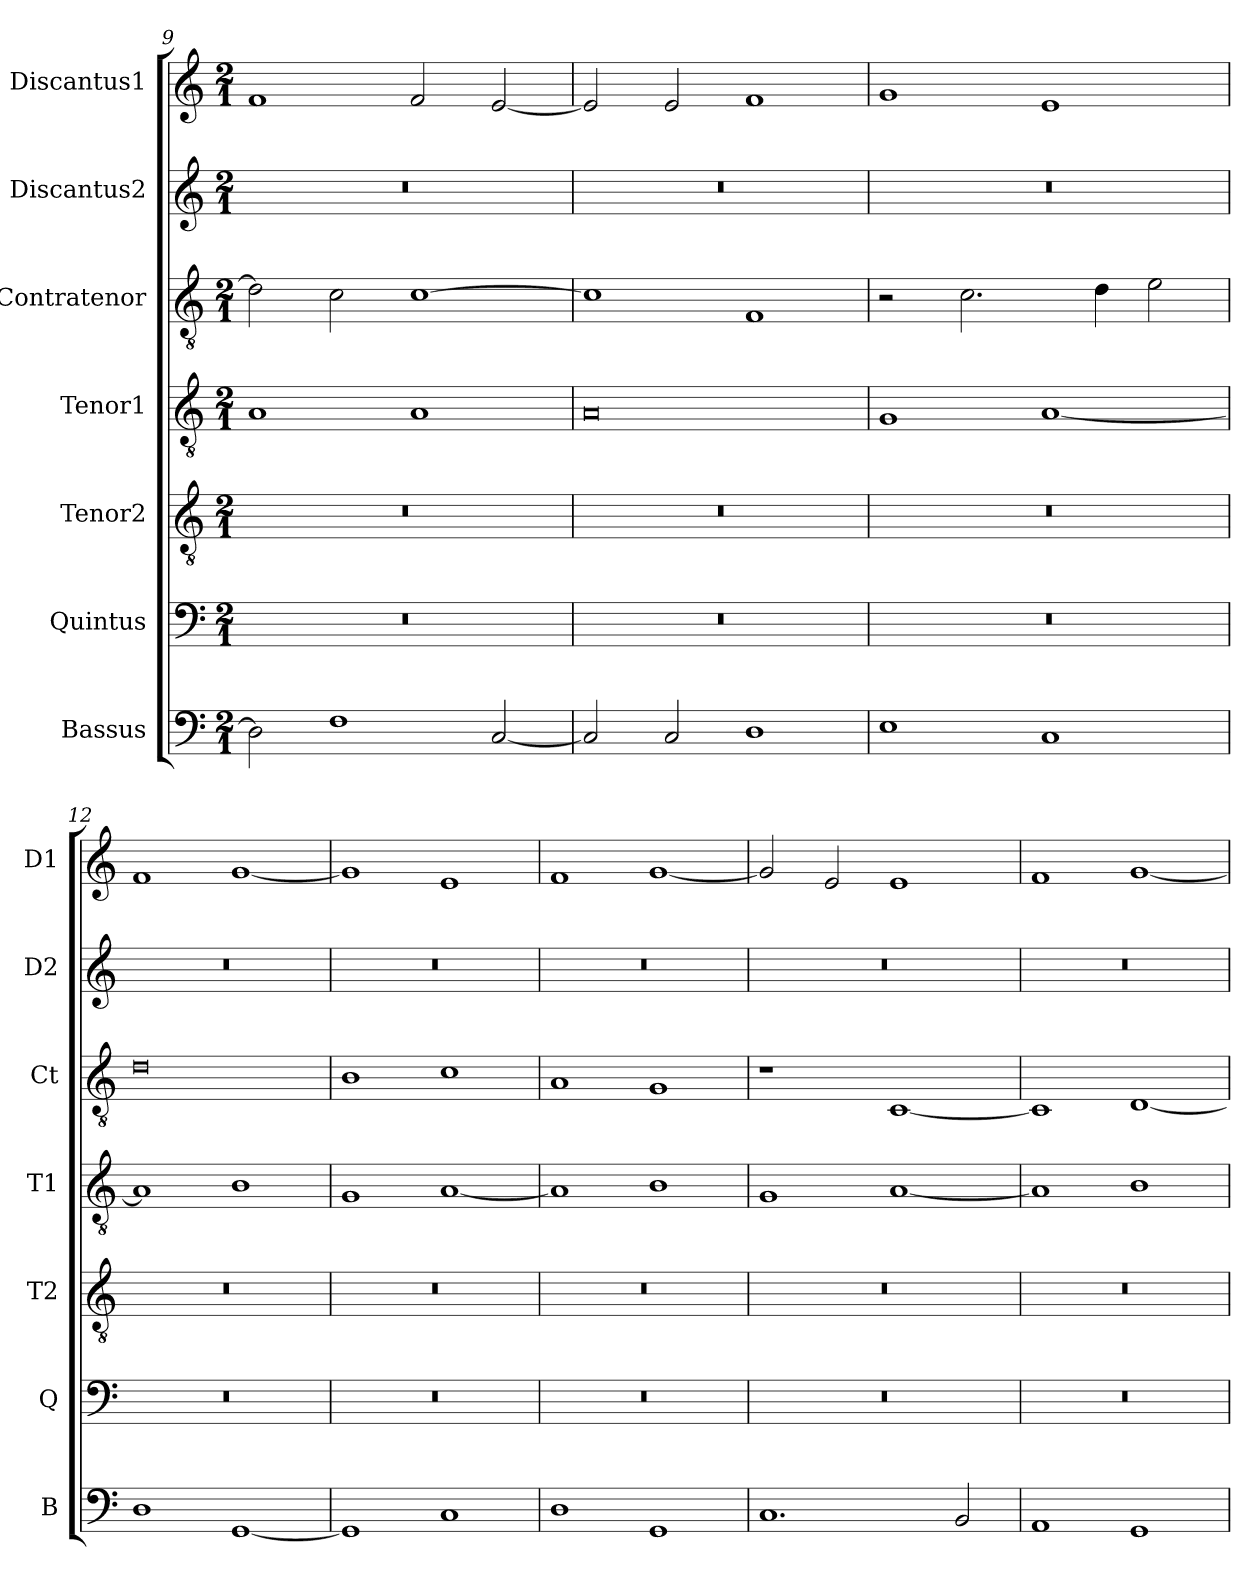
**kern	**kern	**kern	**kern	**kern	**kern	**kern
*part7	*part6	*part5	*part4	*part3	*part2	*part1
*staff7	*staff6	*staff5	*staff4	*staff3	*staff2	*staff1
*I"Bassus	*I"Quintus	*I"Tenor2	*I"Tenor1	*I"Contratenor	*I"Discantus2	*I"Discantus1
*I'B	*I'Q	*I'T2	*I'T1	*I'Ct	*I'D2	*I'D1
*clefF4	*clefF4	*clefGv2	*clefGv2	*clefGv2	*clefG2	*clefG2
*k[]	*k[]	*k[]	*k[]	*k[]	*k[]	*k[]
*M2/1	*M2/1	*M2/1	*M2/1	*M2/1	*M2/1	*M2/1
=9	=9	=9	=9	=9	=9	=9
2D\]	0r	0r	1A/	2d\]	0r	1f/
1F\	.	.	.	2c\	.	.
.	.	.	1A/	[1c\	.	2f/
[2C/	.	.	.	.	.	[2e/
=10	=10	=10	=10	=10	=10	=10
2C/]	0r	0r	0A/	1c\]	0r	2e/]
2C/	.	.	.	.	.	2e/
1D\	.	.	.	1F/	.	1f/
=11	=11	=11	=11	=11	=11	=11
1E\	0r	0r	1G/	2r	0r	1g/
.	.	.	.	2.c\	.	.
1C/	.	.	[1A/	.	.	1e/
.	.	.	.	4d\	.	.
.	.	.	.	2e\	.	.
=12	=12	=12	=12	=12	=12	=12
1D\	0r	0r	1A/]	0d\	0r	1f/
[1GG/	.	.	1B\	.	.	[1g/
=13	=13	=13	=13	=13	=13	=13
1GG/]	0r	0r	1G/	1B\	0r	1g/]
1C/	.	.	[1A/	1c\	.	1e/
=14	=14	=14	=14	=14	=14	=14
1D\	0r	0r	1A/]	1A/	0r	1f/
1GG/	.	.	1B\	1G/	.	[1g/
=15	=15	=15	=15	=15	=15	=15
1.C/	0r	0r	1G/	1r	0r	2g/]
.	.	.	.	.	.	2e/
.	.	.	[1A/	[1C/	.	1e/
2BB/	.	.	.	.	.	.
=16	=16	=16	=16	=16	=16	=16
1AA/	0r	0r	1A/]	1C/]	0r	1f/
1GG/	.	.	1B\	[1D/	.	[1g/
=	=	=	=	=	=	=
*-	*-	*-	*-	*-	*-	*-
